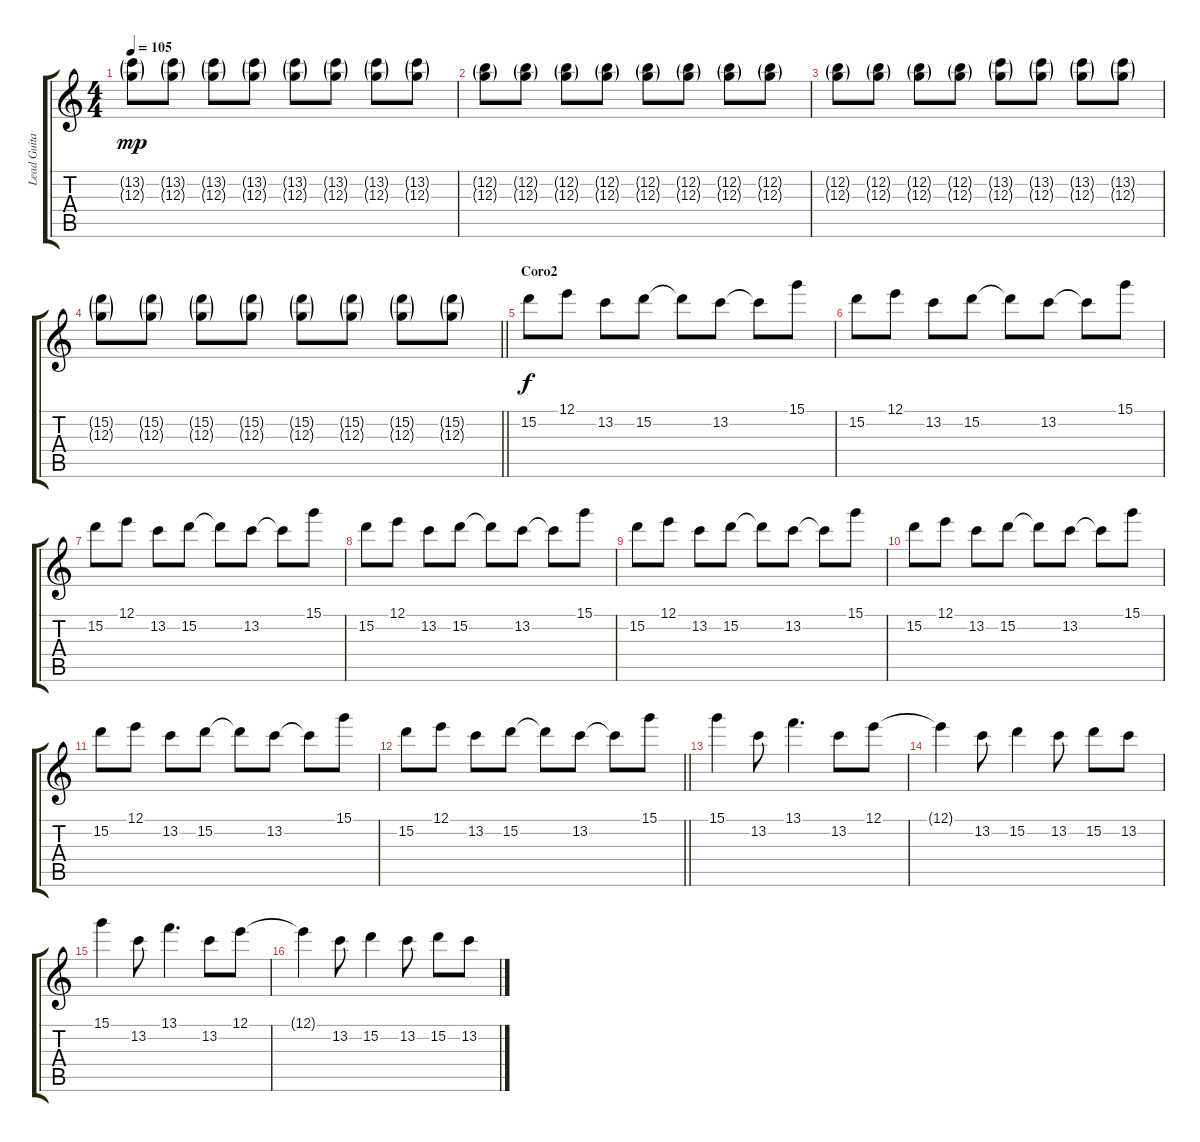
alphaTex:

\track ("Lead Guitar" "Lead Guita") {instrument overdrivenguitar}
\staff {score tabs}
\tuning (E4 B3 G3 D3 A2 E2) {hide}
\ts (4 4)
\tempo 105
\clef g2
\ks c
(13.2{g} 12.3{g}).8{dy mp} (13.2{g} 12.3{g}).8 (13.2{g} 12.3{g}).8 (13.2{g} 12.3{g}).8 (13.2{g} 12.3{g}).8 (13.2{g} 12.3{g}).8 (13.2{g} 12.3{g}).8 (13.2{g} 12.3{g}).8 |
(12.2{g} 12.3{g}).8 (12.2{g} 12.3{g}).8 (12.2{g} 12.3{g}).8 (12.2{g} 12.3{g}).8 (12.2{g} 12.3{g}).8 (12.2{g} 12.3{g}).8 (12.2{g} 12.3{g}).8 (12.2{g} 12.3{g}).8 |
(12.2{g} 12.3{g}).8 (12.2{g} 12.3{g}).8 (12.2{g} 12.3{g}).8 (12.2{g} 12.3{g}).8 (13.2{g} 12.3{g}).8 (13.2{g} 12.3{g}).8 (13.2{g} 12.3{g}).8 (13.2{g} 12.3{g}).8 |
\barLineRight lightlight
(15.2{g} 12.3{g}).8 (15.2{g} 12.3{g}).8 (15.2{g} 12.3{g}).8 (15.2{g} 12.3{g}).8 (15.2{g} 12.3{g}).8 (15.2{g} 12.3{g}).8 (15.2{g} 12.3{g}).8 (15.2{g} 12.3{g}).8 |
\section ("" "Coro2")
15.2.8{dy f} 12.1.8 13.2.8 15.2.8 15.2{t}.8 13.2.8 13.2{t}.8 15.1.8 |
15.2.8 12.1.8 13.2.8 15.2.8 15.2{t}.8 13.2.8 13.2{t}.8 15.1.8 |
15.2.8 12.1.8 13.2.8 15.2.8 15.2{t}.8 13.2.8 13.2{t}.8 15.1.8 |
15.2.8 12.1.8 13.2.8 15.2.8 15.2{t}.8 13.2.8 13.2{t}.8 15.1.8 |
15.2.8 12.1.8 13.2.8 15.2.8 15.2{t}.8 13.2.8 13.2{t}.8 15.1.8 |
15.2.8 12.1.8 13.2.8 15.2.8 15.2{t}.8 13.2.8 13.2{t}.8 15.1.8 |
15.2.8 12.1.8 13.2.8 15.2.8 15.2{t}.8 13.2.8 13.2{t}.8 15.1.8 |
\barLineRight lightlight
15.2.8 12.1.8 13.2.8 15.2.8 15.2{t}.8 13.2.8 13.2{t}.8 15.1.8 |
15.1.4 13.2.8 13.1.4{d} 13.2.8 12.1.8 |
12.1{t}.4 13.2.8 15.2.4 13.2.8 15.2.8 13.2.8 |
15.1.4 13.2.8 13.1.4{d} 13.2.8 12.1.8 |
12.1{t}.4 13.2.8 15.2.4 13.2.8 15.2.8 13.2.8
